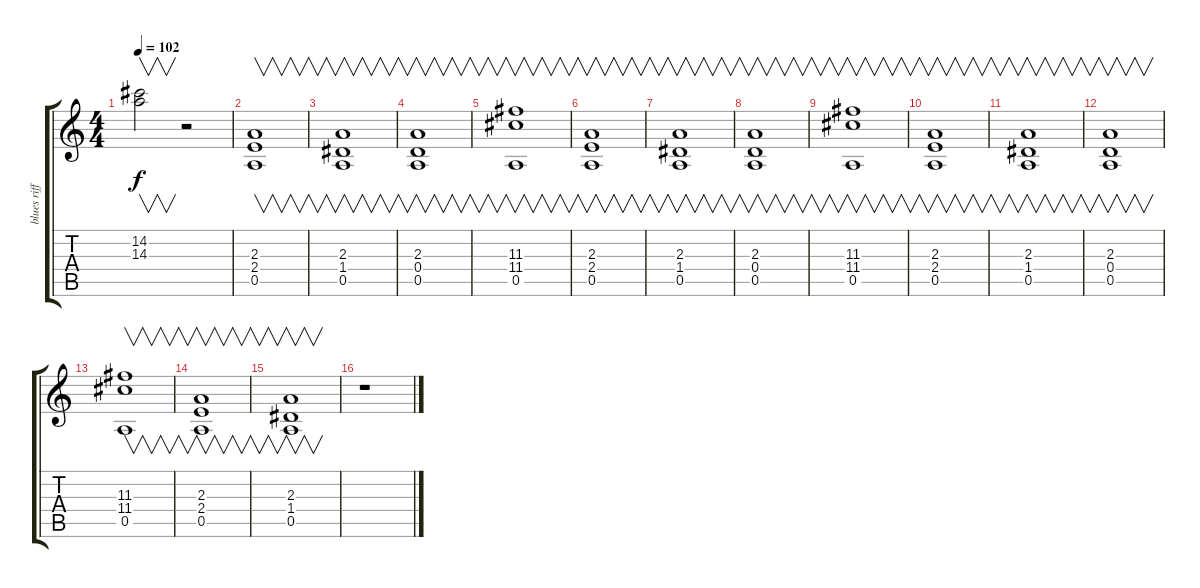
\track ("blues riff" "blues riff") {instrument distortionguitar}
\staff {score tabs}
\tuning (E4 B3 G3 D3 A2 E2) {hide}
\ts (4 4)
\tempo 102
\clef g2
\ks c
(14.2 14.3).2{v dy f} r.2 |
(2.3 2.4 0.5).1{v} |
(2.3 1.4 0.5).1{v} |
(2.3 0.4 0.5).1{v} |
(11.3 11.4 0.5).1{v} |
(2.3 2.4 0.5).1{v} |
(2.3 1.4 0.5).1{v} |
(2.3 0.4 0.5).1{v} |
(11.3 11.4 0.5).1{v} |
(2.3 2.4 0.5).1{v} |
(2.3 1.4 0.5).1{v} |
(2.3 0.4 0.5).1{v} |
(11.3 11.4 0.5).1{v volume 5} |
(2.3 2.4 0.5).1{v} |
(2.3 1.4 0.5).1{v volume 0} |
r.1
